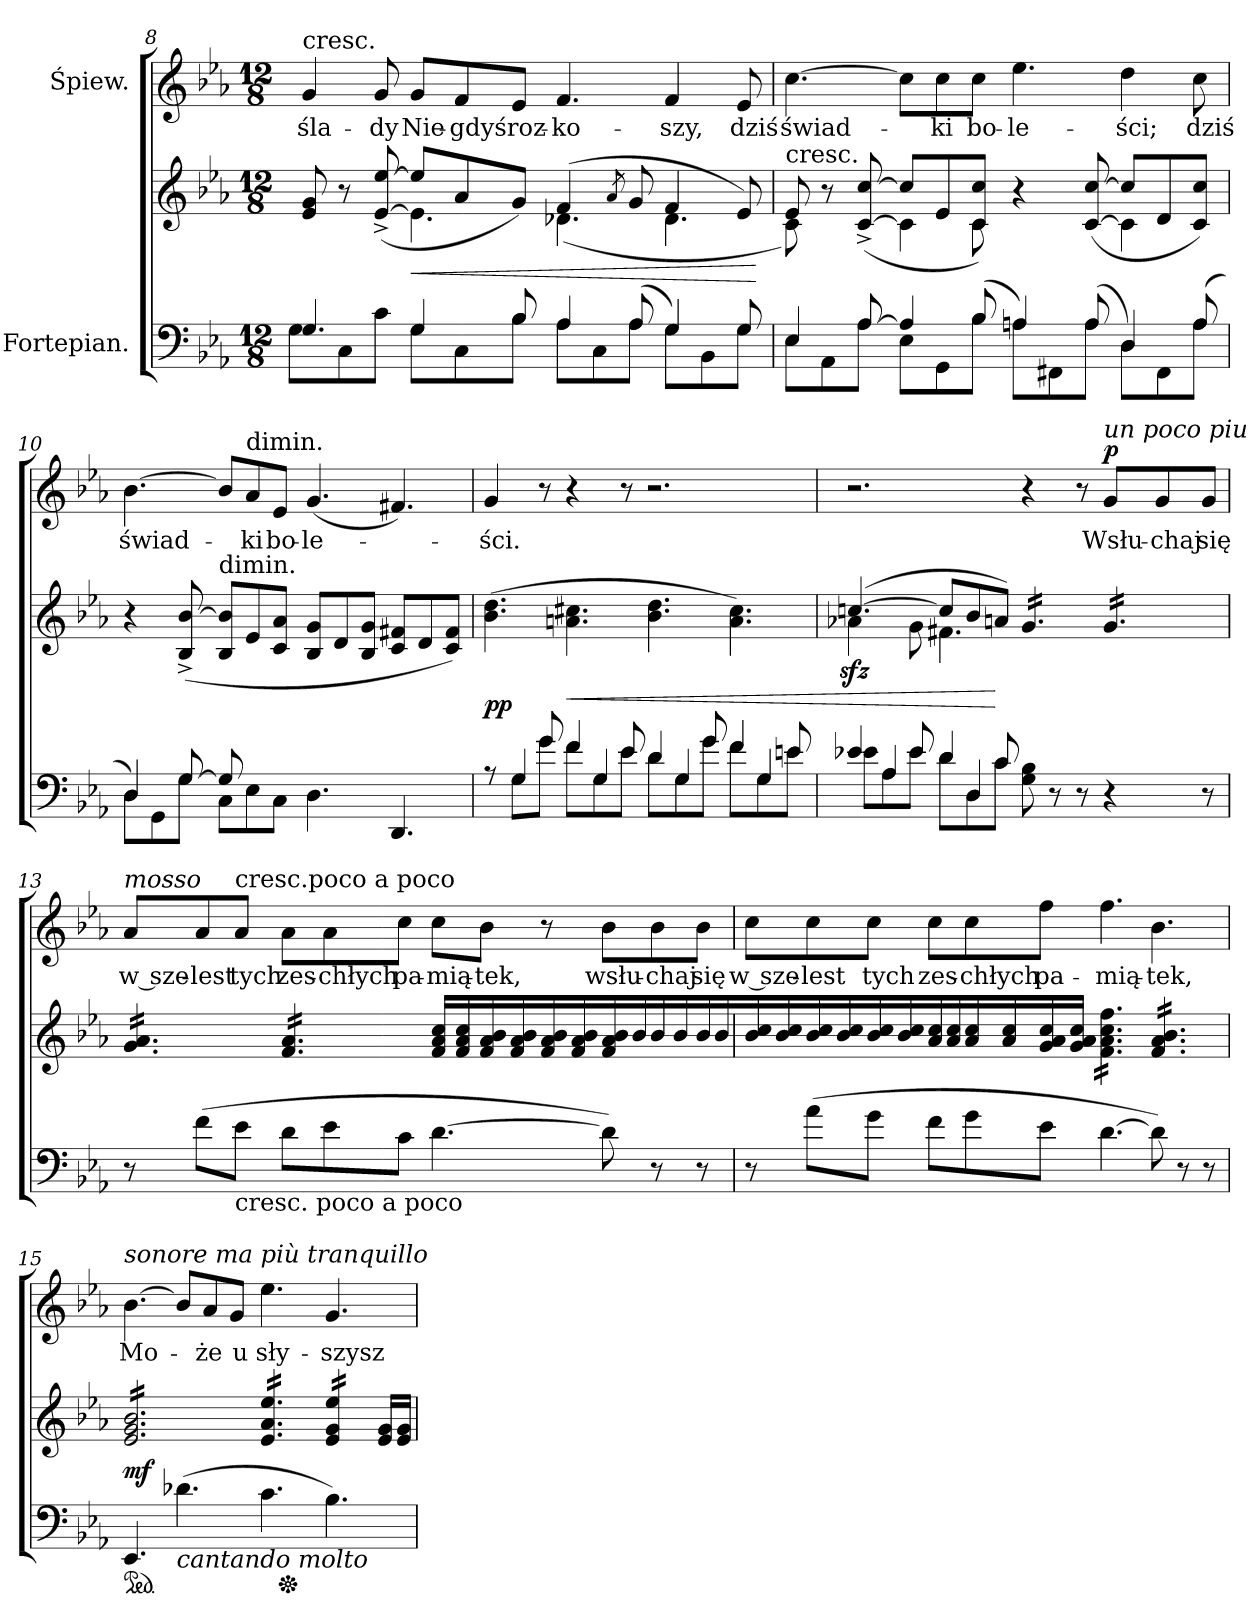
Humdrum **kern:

**kern	**kern	**dynam	**kern	**text	**dynam
*part2	*part2	*part2	*part1	*part1	*part1
*staff3	*staff2	*staff2/3	*staff1	*staff1	*staff1
*I"Fortepian.	*	*	*I"Śpiew.	*	*
*clefF4	*clefG2	*	*clefG2	*	*
*k[b-e-a-]	*k[b-e-a-]	*	*k[b-e-a-]	*	*
*c:	*c:	*	*c:	*	*
*M12/8	*M12/8	*	*M12/8	*	*
=8	=8	=8	=8	=8	=8
*^	*^	*	*	*	*
!	!	!	!	!	!LO:TX:a:t=cresc.	!	!
4.G/	8G\L	8e-/ 8g/	4.ryy	.	4g/	śla-	.
.	8C\	8r	.	.	.	.	.
.	8c\J	(>[8e-^/ [8ee-^/	.	.	8g/	-dy	.
!	!	!	!	!LO:HP:b	!	!	!
4G/	8G\L	8ee-/L]	4.e-\]	<	8g/L	Nie-	.
.	8C\	8a-/	.	.	8f/	-gdyś	.
8B-/	8B-\J	8g/J)	.	.	8e-/J	roz-	.
4A-/	8A-\L	(4f/	(4.d-X\	.	4.f/	-ko-	.
.	8C\	.	.	.	.	.	.
.	.	8qa-/	.	.	.	.	.
(8A-/	8A-\J	8g/	.	.	.	.	.
4G/)	8G\L	4f/	4.d-\	.	4f/	-szy,	.
.	8BB-\	.	.	.	.	.	.
8G/	8G\J	8e-/)	.	.	8e-/	dziś	.
*v	*v	*	*	*	*	*	*
*	*v	*v	*	*	*	*
.	.	[	.	.	.
=9	=9	=9	=9	=9	=9
*^	*^	*	*	*	*
!	!	!LO:TX:a:t=cresc.	!	!	!	!	!
4E-/	8E-\L	8e-/	8c\)	.	[4.cc\	świad-	.
.	8AA-\	8r	4ryy	.	.	.	.
[8A-/	8A-\J	(>[8c^/ [8cc^/	.	.	.	.	.
4A-/]	8E-\L	8cc/L]	4c\]	.	8cc\L]	.	.
.	8GG\	8e-/	.	.	8cc\	-ki	.
(8B-/	8B-\J	8c/ 8cc/J)	8c\	.	8cc\J	bo-	.
4An/)	8A\L	4r	4.ryy	.	4.ee-\	-le-	.
.	8FF#X\	.	.	.	.	.	.
(8A/	8A\J	(>[8c/ [8cc/	.	.	.	.	.
4D/)	8D\L	8cc/L]	4c\]	.	4dd\	-ści;	.
.	8FF#\	8d/	.	.	.	.	.
(8A/	8A\J	8c/ 8cc/J)	8ryy	.	8cc\	dziś	.
*	*	*v	*v	*	*	*	*
=10	=10	=10	=10	=10	=10	=10
4D/)	8D\L	4r	.	[4.b-\	świad-	.
.	8GG\	.	.	.	.	.
[8G/	8G\J	(>8B-^/ [8b-^/	.	.	.	.
!	!	!LO:TX:t=dimin.	!	!	!	!
8G/]	8C\L	8B-/ 8b-]/L	.	8b-/L]	.	.
!	!	!	!	!LO:TX:a:t=dimin.	!	!
1ryy	8E-\	8e-/	.	8a-/	-ki	.
.	8C\J	8c/ 8a-/J	.	8e-/J	bo-	.
.	4.D\	8B-/ 8g/L	.	(4.g/	-le-	.
.	.	8d/	.	.	.	.
.	.	8B-/ 8g/J	.	.	.	.
.	4.DD/	8c/ 8f#X/L	.	4.f#X/)	.	.
.	.	8d/	.	.	.	.
.	.	8c/ 8f#/J)	.	.	.	.
=11	=11	=11	=11	=11	=11	=11
*	*^	*	*	*	*	*
8rGGyy	8rA	4ryy	(4.b-\ 4.dd\	pp	4g/	-ści.	.
4G/	8G\L	.	.	.	.	.	.
.	8g\J	8g/	.	.	8r	.	.
!	!	!	!	!LO:HP:b	!	!	!
4f/	8f\L	8ryy	4.an\ 4.cc#X\	<	4r	.	.
.	8G\	4G/	.	.	.	.	.
8e-/	8e-\J	.	.	.	8r	.	.
4d/	8d\L	8ryy	4.b-\ 4.dd\	.	2.r	.	.
.	8G\	4G/	.	.	.	.	.
8g/	8g\J	.	.	.	.	.	.
4f/	8f\L	8ryy	4.a\ 4.cc#\)	.	.	.	.
.	8G\	4G/	.	.	.	.	.
8en/	8e\J	.	.	.	.	.	.
=12	=12	=12	=12	=12	=12	=12	=12
*	*	*	*^	*	*	*	*
4e-X/	8e-\L	8ryy	([4.ccn/	4a-Xzz>\	.	2.r	.	.
.	8A-\	4A-/	.	.	.	.	.	.
8e-/	8e-\J	.	.	8g\	.	.	.	.
4d/	8d\L	8ryy	8cc/L]	4.f#X\	.	.	.	.
.	8D\	4D/	8b-/	.	.	.	.	.
8c/	8c\J	.	8an/J)	.	[	.	.	.
*	*	*	*tremolo	*	*	*	*	*
8G\ 8B-\	2.ryy	4ryy	16g/LL	2ryy	.	4r	.	.
.	.	.	16g/	.	.	.	.	.
8r	.	.	16g/	.	.	.	.	.
.	.	.	16g/	.	.	.	.	.
8r	.	8ryy	16g/	.	.	8r	.	.
.	.	.	16g/JJ	.	.	.	.	.
!	!	!	!	!	!	!LO:TX:a:i:t=un poco piu	!	!
!	!	!	!	!	!	!	!	!LO:DY:a
4r	.	4ryy	16g/LL	.	.	8g/L	Wsłu-	p
.	.	.	16g/	.	.	.	.	.
.	.	.	16g/	4ryy	.	8g/	-chaj	.
.	.	.	16g/	.	.	.	.	.
8r	.	8ryy	16g/	.	.	8g/J	się	.
.	.	.	16g/JJ	.	.	.	.	.
*	*	*	*v	*v	*	*	*	*
=13	=13	=13	=13	=13	=13	=13	=13
!	!	!	!	!	!LO:TX:a:i:t=mosso	!	!
*v	*v	*v	*	*	*	*	*
8r	16g/ 16a-/LL	.	8a-/L	w sze-	.
.	16g/ 16a-/	.	.	.	.
(8f\L	16g/ 16a-/	.	8a-/	-lest	.
.	16g/ 16a-/	.	.	.	.
!	!	!	!LO:TX:a:t=cresc.poco a poco	!	!
!LO:TX:b:t=cresc. poco a poco	!	!	!	!	!
8e-\J	16g/ 16a-/	.	8a-/J	tych	.
.	16g/ 16a-/JJ	.	.	.	.
8d\L	16f/ 16a-/LL	.	8a-\L	zes-	.
.	16f/ 16a-/	.	.	.	.
8e-\	16f/ 16a-/	.	8a-\	-chłych	.
.	16f/ 16a-/	.	.	.	.
8c\J	16f/ 16a-/	.	8cc\J	pa-	.
.	16f/ 16a-/JJ	.	.	.	.
[4.d\	16f/ 16a-/ 16cc/LL	.	8cc\L	-mią-	.
.	16f/ 16a-/ 16cc/	.	.	.	.
.	16f/ 16a-/ 16b-/LL	.	8b-\J	-tek,	.
.	16f/ 16a-/ 16b-/	.	.	.	.
.	16f/ 16a-/ 16b-/	.	8r	.	.
.	16f/ 16a-/ 16b-/JJ	.	.	.	.
*	*Xtremolo	*	*	*	*
8d\])	16f/ 16a-/ 16b-/LL	.	8b-\L	wsłu-	.
.	16b-/	.	.	.	.
8r	16b-/	.	8b-\	-chaj	.
.	16b-/	.	.	.	.
8r	16b-/	.	8b-\J	się	.
.	16b-/JJ	.	.	.	.
=14	=14	=14	=14	=14	=14
*	*tremolo	*	*	*	*
8r	16b-\ 16cc\LL	.	8cc\L	w sze-	.
.	16b-\ 16cc\	.	.	.	.
(8a-\L	16b-\ 16cc\	.	8cc\	-lest	.
.	16b-\ 16cc\	.	.	.	.
8g\J	16b-\ 16cc\	.	8cc\J	tych	.
.	16b-\ 16cc\JJ	.	.	.	.
8f\L	16a-\ 16cc\LL	.	8cc\L	zes-	.
.	16a-\ 16cc\	.	.	.	.
8g\	16a-\ 16cc\	.	8cc\	-chłych	.
.	16a-\ 16cc\JJ	.	.	.	.
8e-\J	16g\ 16a-\ 16cc\	.	8ff\J	pa-	.
.	16g\ 16a-\ 16cc\JJ	.	.	.	.
[4.d\	16f\ 16a-\ 16cc\ 16ff\LL	.	4.ff\	-mią-	.
.	16f\ 16a-\ 16cc\ 16ff\	.	.	.	.
.	16f\ 16a-\ 16cc\ 16ff\	.	.	.	.
.	16f\ 16a-\ 16cc\ 16ff\	.	.	.	.
.	16f\ 16a-\ 16cc\ 16ff\	.	.	.	.
.	16f\ 16a-\ 16cc\ 16ff\JJ	.	.	.	.
8d\])	16f/ 16a-/ 16b-/LL	.	4.b-\	-tek,	.
.	16f/ 16a-/ 16b-/	.	.	.	.
8r	16f/ 16a-/ 16b-/	.	.	.	.
.	16f/ 16a-/ 16b-/	.	.	.	.
8r	16f/ 16a-/ 16b-/	.	.	.	.
.	16f/ 16a-/ 16b-/JJ	.	.	.	.
=15	=15	=15	=15	=15	=15
!	!	!	!LO:TX:a:i:t=sonore ma più tranquillo	!	!
*ped	*	*	*	*	*
*	*^	*	*	*	*
4.EE-/	16e-/ 16g/ 16b-/LL	2ryy	mf	[4.b-\	Mo-	.
.	16e-/ 16g/ 16b-/	.	.	.	.	.
.	16e-/ 16g/ 16b-/	.	.	.	.	.
.	16e-/ 16g/ 16b-/	.	.	.	.	.
.	16e-/ 16g/ 16b-/	.	.	.	.	.
.	16e-/ 16g/ 16b-/	.	.	.	.	.
!LO:TX:b:i:t=cantando molto	!	!	!	!	!	!
(4.d-X\	16e-/ 16g/ 16b-/	.	.	8b-/L]	.	.
.	16e-/ 16g/ 16b-/	.	.	.	.	.
.	16e-/ 16g/ 16b-/	4ryy	.	8a-/	-że	.
.	16e-/ 16g/ 16b-/	.	.	.	.	.
.	16e-/ 16g/ 16b-/	.	.	8g/J	u	.
.	16e-/ 16g/ 16b-/JJ	.	.	.	.	.
4.c\	16e-/ 16a-/ 16ee-/LL	16ryy	.	4.ee-\	sły-	.
*Xped	*	*	*	*	*	*
.	16e-/ 16a-/ 16ee-/	2ryy	.	.	.	.
.	16e-/ 16a-/ 16ee-/	.	.	.	.	.
.	16e-/ 16a-/ 16ee-/	.	.	.	.	.
.	16e-/ 16a-/ 16ee-/	.	.	.	.	.
.	16e-/ 16a-/ 16ee-/JJ	.	.	.	.	.
4.B-\)	16e-/ 16g/ 16ee-/LL	.	.	4.g/	-szysz	.
.	16e-/ 16g/ 16ee-/	.	.	.	.	.
.	16e-/ 16g/ 16ee-/	.	.	.	.	.
.	16e-/ 16g/ 16ee-/JJ	8.ryy	.	.	.	.
*	*Xtremolo	*	*	*	*	*
.	16e-/ 16g/LL	.	.	.	.	.
.	16e-/ 16g/JJ	.	.	.	.	.
*	*v	*v	*	*	*	*
=	=	=	=	=	=
*-	*-	*-	*-	*-	*-
